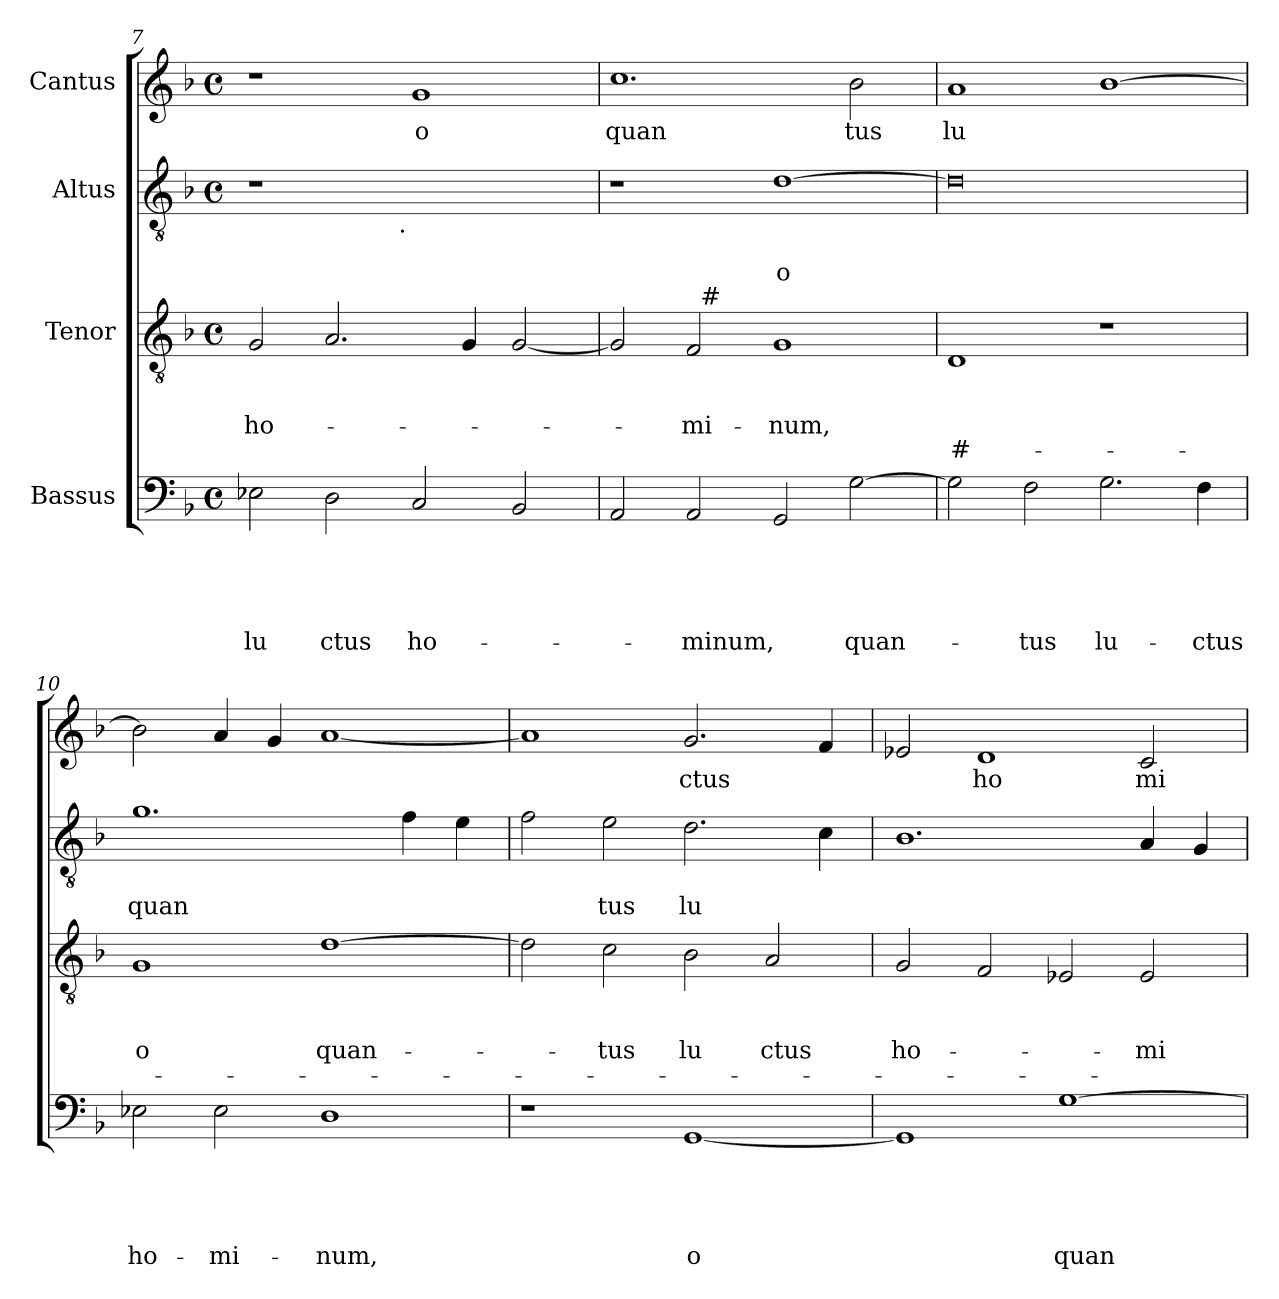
**kern	**text	**text	**text	**text	**text	**kern	**text	**text	**text	**text	**kern	**text	**text	**kern	**text
*part4	*part4	*part4	*part4	*part4	*part4	*part3	*part3	*part3	*part3	*part3	*part2	*part2	*part2	*part1	*part1
*staff4	*staff4	*staff4	*staff4	*staff4	*staff4	*staff3	*staff3	*staff3	*staff3	*staff3	*staff2	*staff2	*staff2	*staff1	*staff1
*I"Bassus	*	*	*	*	*	*I"Tenor	*	*	*	*	*I"Altus	*	*	*I"Cantus	*
!!LO:LB:g=z
*clefF4	*	*	*	*	*	*clefGv2	*	*	*	*	*clefGv2	*	*	*clefG2	*
*k[b-]	*	*	*	*	*	*k[b-]	*	*	*	*	*k[b-]	*	*	*k[b-]	*
*F:	*	*	*	*	*	*F:	*	*	*	*	*F:	*	*	*F:	*
*M4/4	*	*	*	*	*	*M4/4	*	*	*	*	*M4/4	*	*	*M4/4	*
*met(c)	*	*	*	*	*	*met(c)	*	*	*	*	*met(c)	*	*	*met(c)	*
=7	=7	=7	=7	=7	=7	=7	=7	=7	=7	=7	=7	=7	=7	=7	=7
!	!	!	!	!	!LO:LY:b	!	!	!	!LO:LY:b	!	!	!	!	!	!
*	*	*	*	*	*	*	*	*	*	*	*^	*	*	*	*
2E-X\	.	.	.	.	lu	2G/	.	.	ho-	.	1r	2ryy	.	.	1r	.
!	!	!	!	!	!LO:LY:b	!	!	!	!	!	!	!	!	!	!	!
2D\	.	.	.	.	ctus	2.A/	.	.	.	.	.	4...ryy	.	.	.	.
!	!	!	!	!	!	!	!	!	!	!	!	!LO:TX:b:t=.	!	!	!	!
.	.	.	.	.	.	.	.	.	.	.	.	1ryy	.	.	.	.
!	!	!	!	!	!LO:LY:b	!	!	!	!	!	!	!	!	!	!	!LO:LY:b
2C/	.	.	.	.	ho-	.	.	.	.	.	1ryy	.	.	.	1g	o
.	.	.	.	.	.	4G/	.	.	.	.	.	.	.	.	.	.
2BB-/	.	.	.	.	.	[<2G/	.	.	.	.	.	.	.	.	.	.
.	.	.	.	.	.	.	.	.	.	.	.	32ryy	.	.	.	.
=8	=8	=8	=8	=8	=8	=8	=8	=8	=8	=8	=8	=8	=8	=8	=8	=8
!	!	!	!	!	!	!	!	!	!	!	!	!	!	!	!	!LO:LY:b
*	*	*	*	*	*	*^	*	*	*	*	*v	*v	*	*	*	*
2AA/	.	.	.	.	.	2G/]	2ryy	.	.	.	.	1r	.	.	1.cc	quan
!	!	!	!	!	!LO:LY:b	!	!	!	!	!LO:LY:b	!	!	!	!	!	!
2AA/	.	.	.	.	-minum,	2F/	32ryy	.	.	-mi-	.	.	.	.	.	.
!	!	!	!	!	!	!	!LO:TX:a:t=#	!	!	!	!	!	!	!	!	!
.	.	.	.	.	.	.	1ryy	.	.	.	.	.	.	.	.	.
!	!	!	!	!	!	!	!	!	!	!LO:LY:b	!	!	!	!LO:LY:b:rj	!	!
2GG/	.	.	.	.	.	1G	.	.	.	-num,	.	[>1d	.	o	.	.
!	!	!	!	!	!LO:LY:b	!	!	!	!	!	!	!	!	!	!	!LO:LY:b
[>2G\	.	.	.	.	quan-	.	.	.	.	.	.	.	.	.	2b-\	tus
.	.	.	.	.	.	.	4...ryy	.	.	.	.	.	.	.	.	.
=9	=9	=9	=9	=9	=9	=9	=9	=9	=9	=9	=9	=9	=9	=9	=9	=9
!	!	!	!	!	!	!	!	!	!	!	!LO:LY:b	!	!	!	!	!LO:LY:b
*	*	*	*	*	*	*v	*v	*	*	*	*	*	*	*	*	*
2G\]	.	.	.	.	.	1D	.	.	.	#-	0d]	.	.	1a	lu
!	!	!	!	!	!LO:LY:b	!	!	!	!	!	!	!	!	!	!
2F\	.	.	.	.	-tus	.	.	.	.	.	.	.	.	.	.
!	!	!	!	!	!LO:LY:b	!	!	!	!	!	!	!	!	!	!
2.G\	.	.	.	.	lu-	1r	.	.	.	.	.	.	.	[>1b-	.
!	!	!	!	!	!LO:LY:b	!	!	!	!	!	!	!	!	!	!
4F\	.	.	.	.	-ctus	.	.	.	.	.	.	.	.	.	.
=10	=10	=10	=10	=10	=10	=10	=10	=10	=10	=10	=10	=10	=10	=10	=10
!	!	!	!	!	!LO:LY:b	!	!	!	!LO:LY:b	!	!	!	!LO:LY:b	!	!
2E-X\	.	.	.	.	ho-	1G	.	.	o	.	1.g	.	quan	2b-\]	.
!	!	!	!	!	!LO:LY:b	!	!	!	!	!	!	!	!	!	!
2E-\	.	.	.	.	-mi-	.	.	.	.	.	.	.	.	4a/	.
.	.	.	.	.	.	.	.	.	.	.	.	.	.	4g/	.
!	!	!	!	!	!LO:LY:b	!	!	!	!LO:LY:b	!	!	!	!	!	!
1D	.	.	.	.	-num,	[>1d	.	.	quan-	.	.	.	.	[<1a	.
.	.	.	.	.	.	.	.	.	.	.	4f\	.	.	.	.
.	.	.	.	.	.	.	.	.	.	.	4e\	.	.	.	.
=11	=11	=11	=11	=11	=11	=11	=11	=11	=11	=11	=11	=11	=11	=11	=11
1r	.	.	.	.	.	2d\]	.	.	.	.	2f\	.	.	1a]	.
!	!	!	!	!	!	!	!	!	!LO:LY:b	!	!	!	!LO:LY:b	!	!
.	.	.	.	.	.	2c\	.	.	-tus	.	2e\	.	tus	.	.
!	!	!	!	!	!LO:LY:b:rj	!	!	!	!LO:LY:b	!	!	!	!LO:LY:b	!	!LO:LY:b
[<1GG	.	.	.	.	o	2B-\	.	.	lu	.	2.d\	.	lu	2.g/	ctus
!	!	!	!	!	!	!	!	!	!LO:LY:b	!	!	!	!	!	!
.	.	.	.	.	.	2A/	.	.	ctus	.	.	.	.	.	.
.	.	.	.	.	.	.	.	.	.	.	4c\	.	.	4f/	.
=12	=12	=12	=12	=12	=12	=12	=12	=12	=12	=12	=12	=12	=12	=12	=12
!	!	!	!	!	!	!	!	!	!LO:LY:b	!	!	!	!	!	!
1GG]	.	.	.	.	.	2G/	.	.	ho-	.	1.B-	.	.	2e-X/	.
!	!	!	!	!	!	!	!	!	!	!	!	!	!	!	!LO:LY:b
.	.	.	.	.	.	2F/	.	.	.	.	.	.	.	1d	ho
!	!	!	!	!	!LO:LY:b	!	!	!	!	!	!	!	!	!	!
[>1G	.	.	.	.	quan-	2E-X/	.	.	.	.	.	.	.	.	.
!	!	!	!	!	!	!	!	!	!LO:LY:b	!	!	!	!	!	!LO:LY:b
.	.	.	.	.	.	2E-/	.	.	-mi-	.	4A/	.	.	2c/	mi
.	.	.	.	.	.	.	.	.	.	.	4G/	.	.	.	.
=	=	=	=	=	=	=	=	=	=	=	=	=	=	=	=
*-	*-	*-	*-	*-	*-	*-	*-	*-	*-	*-	*-	*-	*-	*-	*-
